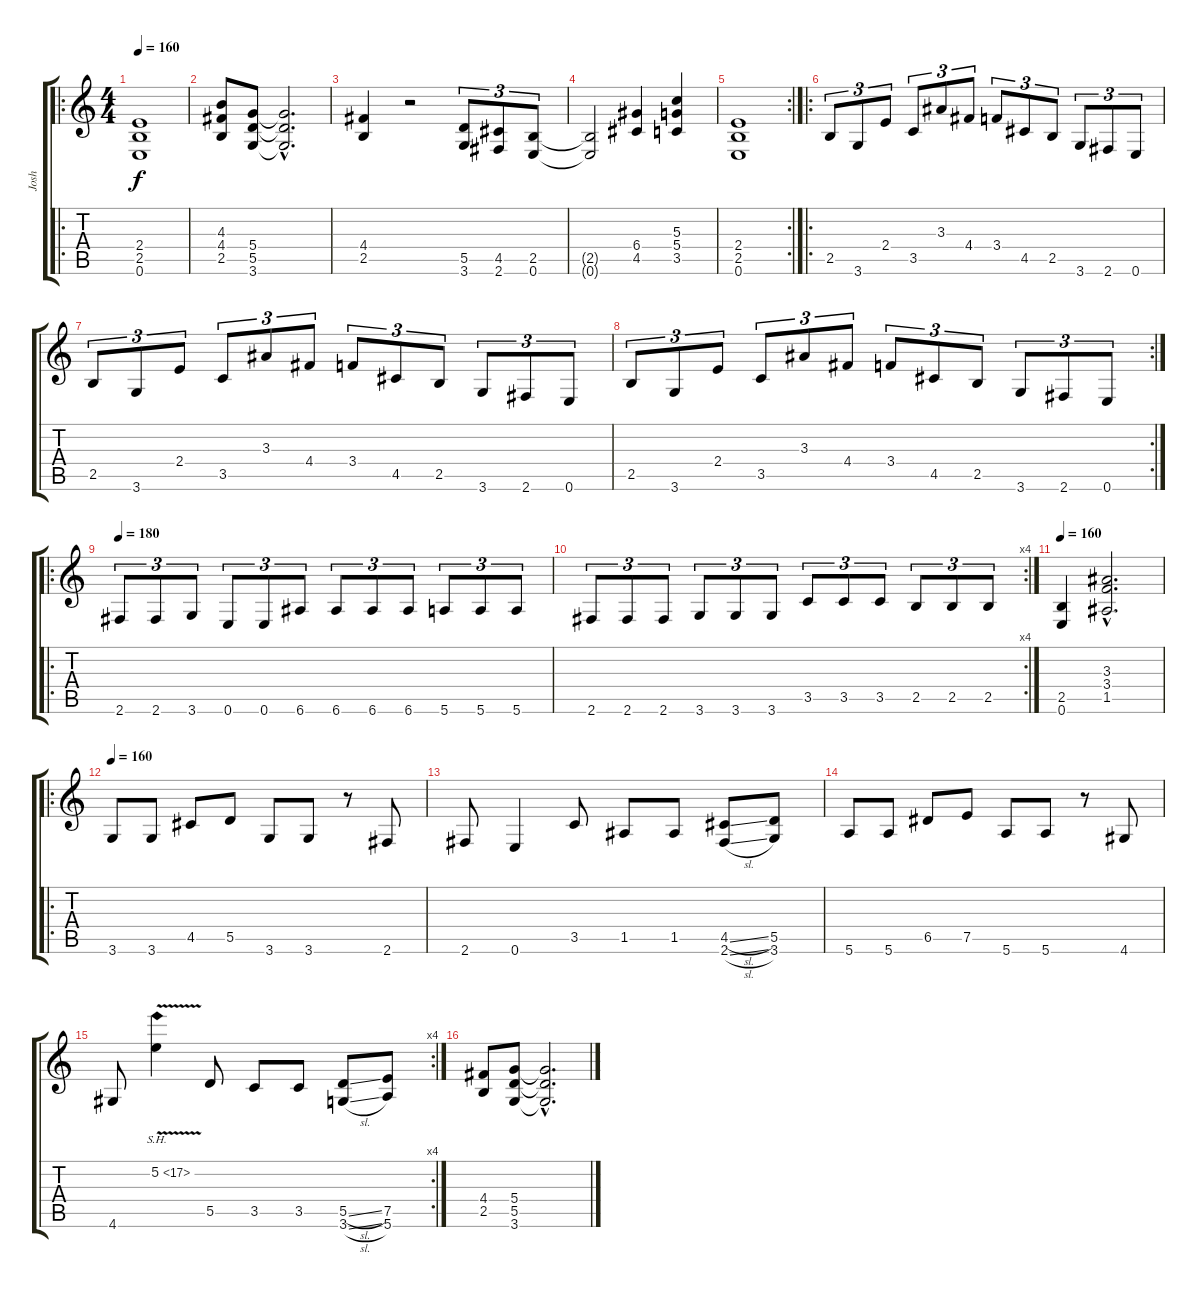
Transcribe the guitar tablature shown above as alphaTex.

\track ("Josh" "Josh") {instrument distortionguitar}
\staff {score tabs}
\tuning (E4 B3 G3 D3 A2 E2) {hide}
\ro
\ts (4 4)
\tempo 160
\clef g2
\ks c
(2.4 2.5 0.6).1{dy f instrument distortionguitar} |
(4.3 4.4 2.5).8 (5.4 5.5 3.6).8 (5.4{hac t} 5.5{hac t} 3.6{hac t}).2{d} |
(4.4 2.5).4 r.2 (5.5 3.6).8{tu (3 2)} (4.5 2.6).8{tu (3 2)} (2.5 0.6).8{tu (3 2)} |
(2.5{t} 0.6{t}).2 (6.4 4.5).4 (5.3 5.4 3.5).4 |
\rc 2
(2.4 2.5 0.6).1 |
\ro
2.5.8{tu (3 2)} 3.6.8{tu (3 2)} 2.4.8{tu (3 2)} 3.5.8{tu (3 2)} 3.3.8{tu (3 2)} 4.4.8{tu (3 2)} 3.4.8{tu (3 2)} 4.5.8{tu (3 2)} 2.5.8{tu (3 2)} 3.6.8{tu (3 2)} 2.6.8{tu (3 2)} 0.6.8{tu (3 2)} |
2.5.8{tu (3 2)} 3.6.8{tu (3 2)} 2.4.8{tu (3 2)} 3.5.8{tu (3 2)} 3.3.8{tu (3 2)} 4.4.8{tu (3 2)} 3.4.8{tu (3 2)} 4.5.8{tu (3 2)} 2.5.8{tu (3 2)} 3.6.8{tu (3 2)} 2.6.8{tu (3 2)} 0.6.8{tu (3 2)} |
\rc 2
2.5.8{tu (3 2)} 3.6.8{tu (3 2)} 2.4.8{tu (3 2)} 3.5.8{tu (3 2)} 3.3.8{tu (3 2)} 4.4.8{tu (3 2)} 3.4.8{tu (3 2)} 4.5.8{tu (3 2)} 2.5.8{tu (3 2)} 3.6.8{tu (3 2)} 2.6.8{tu (3 2)} 0.6.8{tu (3 2)} |
\ro
\tempo 180
2.6.8{tu (3 2)} 2.6.8{tu (3 2)} 3.6.8{tu (3 2)} 0.6.8{tu (3 2)} 0.6.8{tu (3 2)} 6.6.8{tu (3 2)} 6.6.8{tu (3 2)} 6.6.8{tu (3 2)} 6.6.8{tu (3 2)} 5.6.8{tu (3 2)} 5.6.8{tu (3 2)} 5.6.8{tu (3 2)} |
\rc 4
2.6.8{tu (3 2)} 2.6.8{tu (3 2)} 2.6.8{tu (3 2)} 3.6.8{tu (3 2)} 3.6.8{tu (3 2)} 3.6.8{tu (3 2)} 3.5.8{tu (3 2)} 3.5.8{tu (3 2)} 3.5.8{tu (3 2)} 2.5.8{tu (3 2)} 2.5.8{tu (3 2)} 2.5.8{tu (3 2)} |
\tempo 160
(2.5 0.6).4 (3.3{hac} 3.4{hac} 1.5{hac}).2{d} |
\ro
\tempo 160
3.6.8 3.6.8 4.5.8 5.5.8 3.6.8 3.6.8 r.8 2.6.8 |
2.6.8 0.6.4 3.5.8 1.5.8 1.5.8 (4.5{sl} 2.6{sl}).8 (5.5 3.6).8 |
5.6.8 5.6.8 6.5.8 7.5.8 5.6.8 5.6.8 r.8 4.6.8 |
\rc 4
4.6.8 5.2{sh 12 v}.4 5.5.8 3.5.8 3.5.8 (5.5{sl} 3.6{sl}).8 (7.5 5.6).8 |
(4.4 2.5).8 (5.4 5.5 3.6).8 (5.4{hac t} 5.5{hac t} 3.6{hac t}).2{d}
